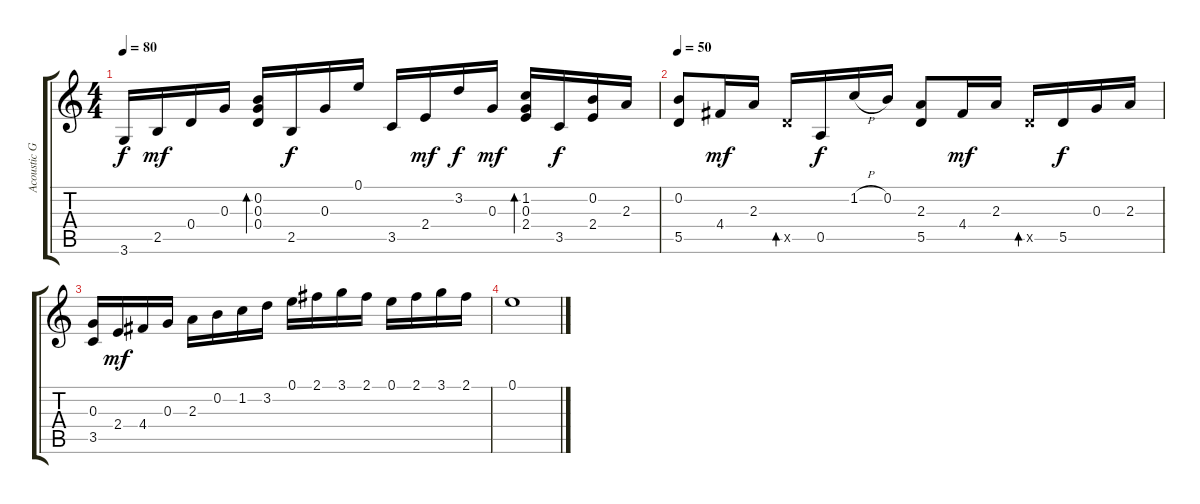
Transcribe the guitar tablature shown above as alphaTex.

\track ("Acoustic Guitar" "Acoustic G") {instrument acousticguitarnylon}
\staff {score tabs}
\tuning (E4 B3 G3 D3 A2 E2) {hide}
\ts (4 4)
\tempo 80
\clef g2
\ks c
3.6.16{dy f} 2.5.16{dy mf} 0.4.16 0.3.16 (0.2 0.3 0.4).16{bd 30} 2.5.16{dy f} 0.3.16 0.1.16 3.5.16 2.4.16{dy mf} 3.2.16{dy f} 0.3.16{dy mf} (1.2 0.3 2.4).16{bd 30} 3.5.16{dy f} (0.2 2.4).16 2.3.16 |
\tempo 50
(0.2 5.5).8 4.4.16{dy mf} 2.3.16 5.5{x}.16{bd 60} 0.5.16{dy f} 1.2{h}.16 0.2.16 (2.3 5.5).8 4.4.16{dy mf} 2.3.16 5.5{x}.16{bd 60} 5.5.16{dy f} 0.3.16 2.3.16 |
(0.3 3.5).16 2.4.16{dy mf} 4.4.16 0.3.16 2.3.16 0.2.16 1.2.16 3.2.16 0.1.16 2.1.16 3.1.16 2.1.16 0.1.16 2.1.16 3.1.16 2.1.16 |
0.1.1
